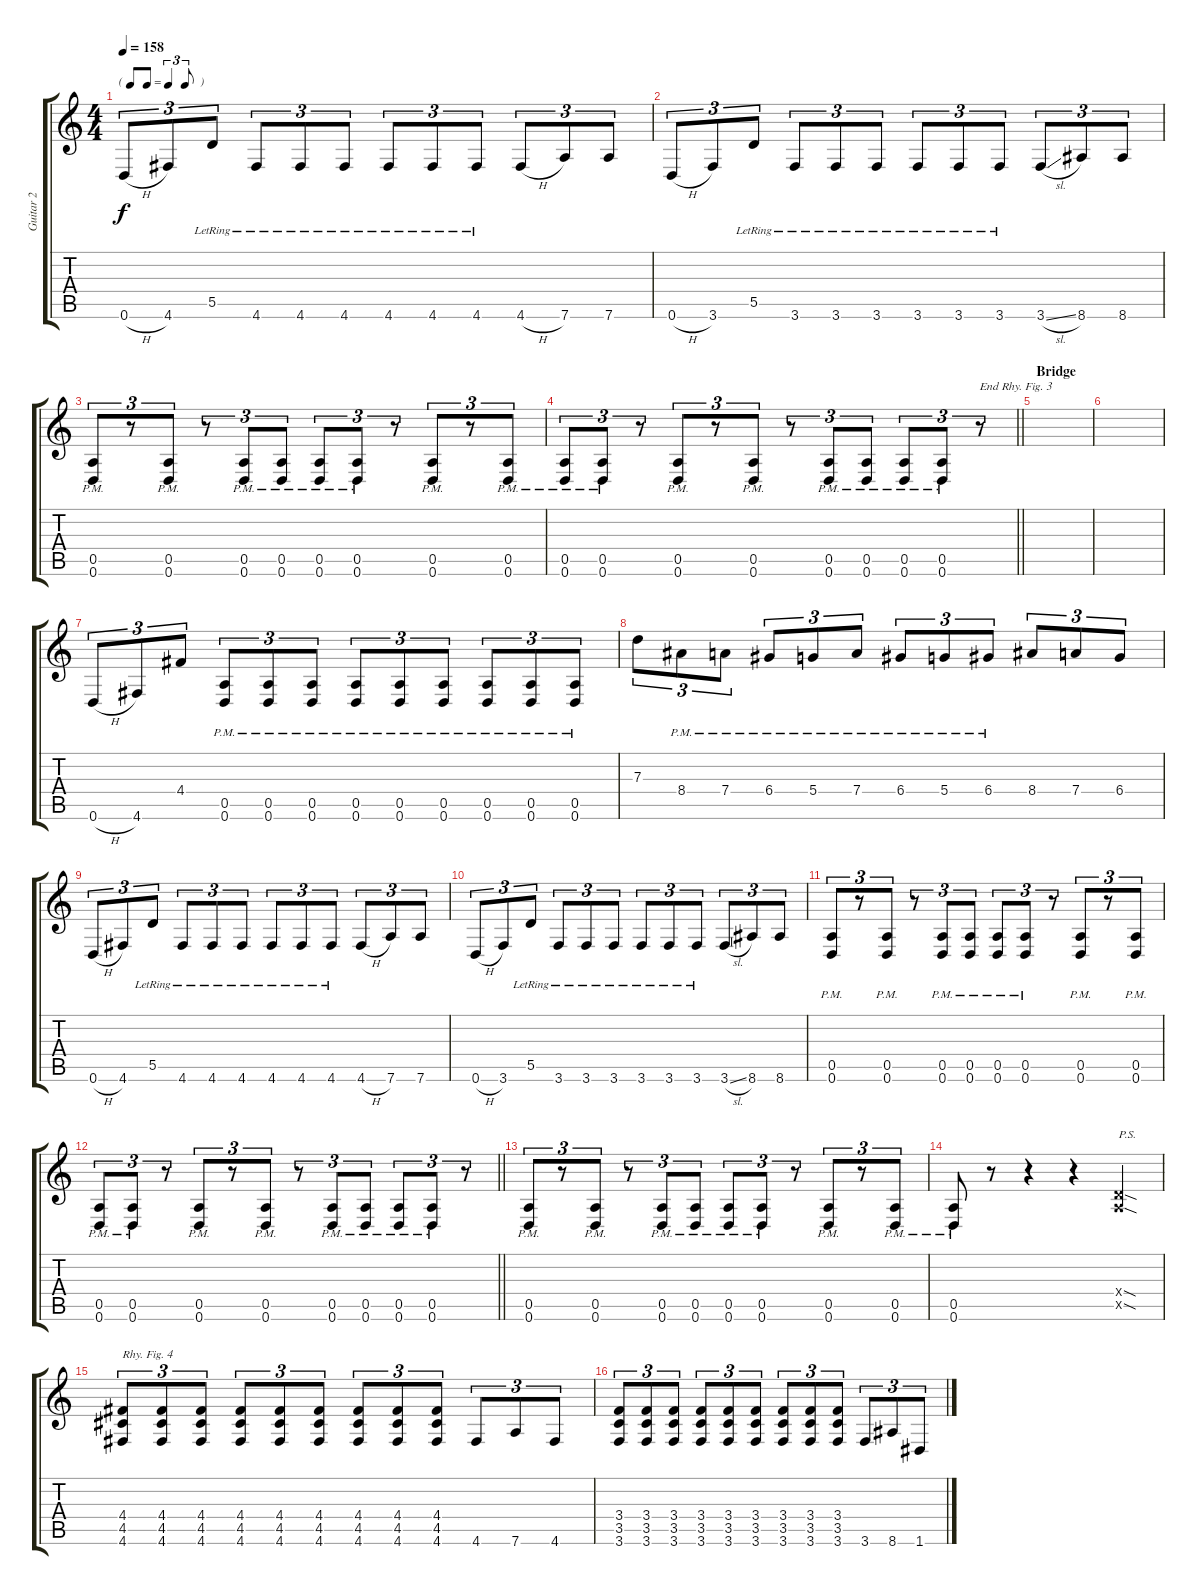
\track ("Guitar 2" "Guitar 2") {instrument distortionguitar}
\staff {score tabs}
\tuning (E4 B3 G3 D3 A2 D2) {hide}
\ts (4 4)
\tf triplet8th
\tempo 158
\clef g2
\ks c
0.6{h}.8{tu (3 2) dy f} 4.6.8{tu (3 2)} 5.5{lr}.8{tu (3 2)} 4.6{lr}.8{tu (3 2)} 4.6{lr}.8{tu (3 2)} 4.6{lr}.8{tu (3 2)} 4.6{lr}.8{tu (3 2)} 4.6{lr}.8{tu (3 2)} 4.6{lr}.8{tu (3 2)} 4.6{h}.8{tu (3 2)} 7.6.8{tu (3 2)} 7.6.8{tu (3 2)} |
0.6{h}.8{tu (3 2)} 3.6.8{tu (3 2)} 5.5{lr}.8{tu (3 2)} 3.6{lr}.8{tu (3 2)} 3.6{lr}.8{tu (3 2)} 3.6{lr}.8{tu (3 2)} 3.6{lr}.8{tu (3 2)} 3.6{lr}.8{tu (3 2)} 3.6{lr}.8{tu (3 2)} 3.6{sl}.8{tu (3 2)} 8.6.8{tu (3 2)} 8.6.8{tu (3 2)} |
(0.5{pm} 0.6{pm}).8{tu (3 2)} r.8{tu (3 2)} (0.5{pm} 0.6{pm}).8{tu (3 2)} r.8{tu (3 2)} (0.5{pm} 0.6{pm}).8{tu (3 2)} (0.5{pm} 0.6{pm}).8{tu (3 2)} (0.5{pm} 0.6{pm}).8{tu (3 2)} (0.5{pm} 0.6{pm}).8{tu (3 2)} r.8{tu (3 2)} (0.5{pm} 0.6{pm}).8{tu (3 2)} r.8{tu (3 2)} (0.5{pm} 0.6{pm}).8{tu (3 2)} |
\barLineRight lightlight
(0.5{pm} 0.6{pm}).8{tu (3 2)} (0.5{pm} 0.6{pm}).8{tu (3 2)} r.8{tu (3 2)} (0.5{pm} 0.6{pm}).8{tu (3 2)} r.8{tu (3 2)} (0.5{pm} 0.6{pm}).8{tu (3 2)} r.8{tu (3 2)} (0.5{pm} 0.6{pm}).8{tu (3 2)} (0.5{pm} 0.6{pm}).8{tu (3 2)} (0.5{pm} 0.6{pm}).8{tu (3 2)} (0.5{pm} 0.6{pm}).8{tu (3 2)} r.8{tu (3 2) txt "End Rhy. Fig. 3"} |
\section ("" "Bridge")
|
|
0.6{h}.8{tu (3 2)} 4.6.8{tu (3 2)} 4.4.8{tu (3 2)} (0.5 0.6{pm}).8{tu (3 2)} (0.5 0.6{pm}).8{tu (3 2)} (0.5 0.6{pm}).8{tu (3 2)} (0.5 0.6{pm}).8{tu (3 2)} (0.5 0.6{pm}).8{tu (3 2)} (0.5 0.6{pm}).8{tu (3 2)} (0.5 0.6{pm}).8{tu (3 2)} (0.5 0.6{pm}).8{tu (3 2)} (0.5 0.6{pm}).8{tu (3 2)} |
7.3.8{tu (3 2)} 8.4{pm}.8{tu (3 2)} 7.4{pm}.8{tu (3 2)} 6.4{pm}.8{tu (3 2)} 5.4{pm}.8{tu (3 2)} 7.4{pm}.8{tu (3 2)} 6.4{pm}.8{tu (3 2)} 5.4{pm}.8{tu (3 2)} 6.4{pm}.8{tu (3 2)} 8.4.8{tu (3 2)} 7.4.8{tu (3 2)} 6.4.8{tu (3 2)} |
0.6{h}.8{tu (3 2)} 4.6.8{tu (3 2)} 5.5{lr}.8{tu (3 2)} 4.6{lr}.8{tu (3 2)} 4.6{lr}.8{tu (3 2)} 4.6{lr}.8{tu (3 2)} 4.6{lr}.8{tu (3 2)} 4.6{lr}.8{tu (3 2)} 4.6{lr}.8{tu (3 2)} 4.6{h}.8{tu (3 2)} 7.6.8{tu (3 2)} 7.6.8{tu (3 2)} |
0.6{h}.8{tu (3 2)} 3.6.8{tu (3 2)} 5.5{lr}.8{tu (3 2)} 3.6{lr}.8{tu (3 2)} 3.6{lr}.8{tu (3 2)} 3.6{lr}.8{tu (3 2)} 3.6{lr}.8{tu (3 2)} 3.6{lr}.8{tu (3 2)} 3.6{lr}.8{tu (3 2)} 3.6{sl}.8{tu (3 2)} 8.6.8{tu (3 2)} 8.6.8{tu (3 2)} |
(0.5{pm} 0.6{pm}).8{tu (3 2)} r.8{tu (3 2)} (0.5{pm} 0.6{pm}).8{tu (3 2)} r.8{tu (3 2)} (0.5{pm} 0.6{pm}).8{tu (3 2)} (0.5{pm} 0.6{pm}).8{tu (3 2)} (0.5{pm} 0.6{pm}).8{tu (3 2)} (0.5{pm} 0.6{pm}).8{tu (3 2)} r.8{tu (3 2)} (0.5{pm} 0.6{pm}).8{tu (3 2)} r.8{tu (3 2)} (0.5{pm} 0.6{pm}).8{tu (3 2)} |
\barLineRight lightlight
(0.5{pm} 0.6{pm}).8{tu (3 2)} (0.5{pm} 0.6{pm}).8{tu (3 2)} r.8{tu (3 2)} (0.5{pm} 0.6{pm}).8{tu (3 2)} r.8{tu (3 2)} (0.5{pm} 0.6{pm}).8{tu (3 2)} r.8{tu (3 2)} (0.5{pm} 0.6{pm}).8{tu (3 2)} (0.5{pm} 0.6{pm}).8{tu (3 2)} (0.5{pm} 0.6{pm}).8{tu (3 2)} (0.5{pm} 0.6{pm}).8{tu (3 2)} r.8{tu (3 2)} |
(0.5{pm} 0.6{pm}).8{tu (3 2)} r.8{tu (3 2)} (0.5{pm} 0.6{pm}).8{tu (3 2)} r.8{tu (3 2)} (0.5{pm} 0.6{pm}).8{tu (3 2)} (0.5{pm} 0.6{pm}).8{tu (3 2)} (0.5{pm} 0.6{pm}).8{tu (3 2)} (0.5{pm} 0.6{pm}).8{tu (3 2)} r.8{tu (3 2)} (0.5{pm} 0.6{pm}).8{tu (3 2)} r.8{tu (3 2)} (0.5{pm} 0.6{pm}).8{tu (3 2)} |
(0.5{pm} 0.6{pm}).8 r.8 r.4 r.4 (0.4{sod x} 0.5{sod x}).4{txt "P.S."} |
(4.4 4.5 4.6).8{tu (3 2) txt "Rhy. Fig. 4"} (4.4 4.5 4.6).8{tu (3 2)} (4.4 4.5 4.6).8{tu (3 2)} (4.4 4.5 4.6).8{tu (3 2)} (4.4 4.5 4.6).8{tu (3 2)} (4.4 4.5 4.6).8{tu (3 2)} (4.4 4.5 4.6).8{tu (3 2)} (4.4 4.5 4.6).8{tu (3 2)} (4.4 4.5 4.6).8{tu (3 2)} 4.6.8{tu (3 2)} 7.6.8{tu (3 2)} 4.6.8{tu (3 2)} |
(3.4 3.5 3.6).8{tu (3 2)} (3.4 3.5 3.6).8{tu (3 2)} (3.4 3.5 3.6).8{tu (3 2)} (3.4 3.5 3.6).8{tu (3 2)} (3.4 3.5 3.6).8{tu (3 2)} (3.4 3.5 3.6).8{tu (3 2)} (3.4 3.5 3.6).8{tu (3 2)} (3.4 3.5 3.6).8{tu (3 2)} (3.4 3.5 3.6).8{tu (3 2)} 3.6.8{tu (3 2)} 8.6.8{tu (3 2)} 1.6.8{tu (3 2)}
